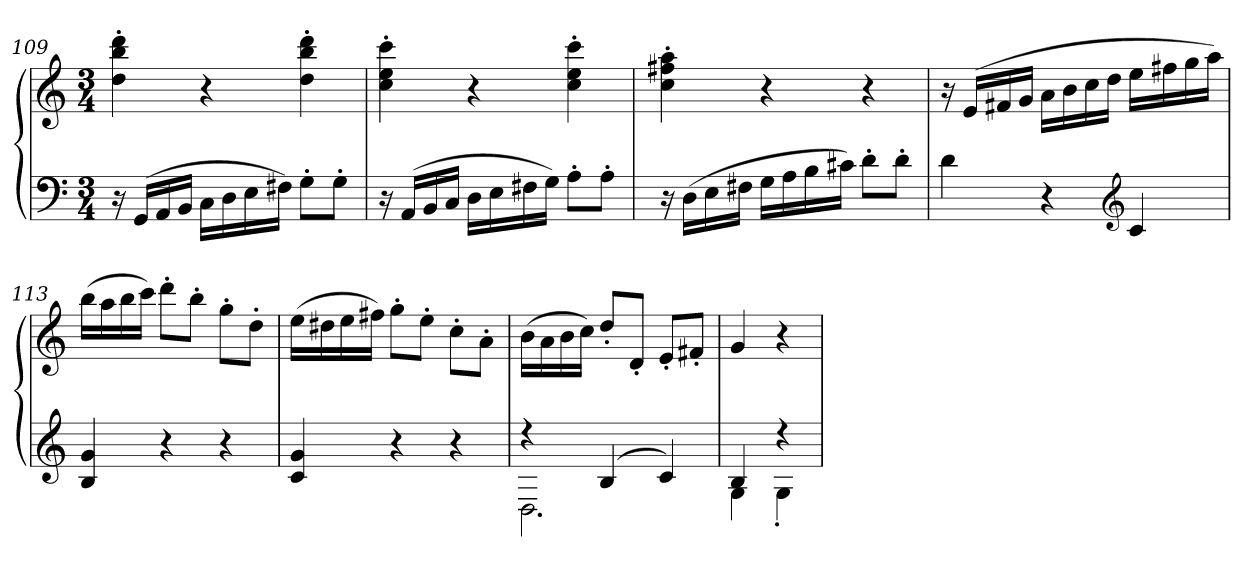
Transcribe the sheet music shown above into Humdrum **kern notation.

**kern	**kern
*part1	*part1
*staff2	*staff1
*clefF4	*clefG2
*k[]	*k[]
*C:	*C:
*M3/4	*M3/4
=109	=109
16r	4dd' 4bb' 4ddd'
(16GGLL	.
16AA	.
16BBJJ	.
16CLL	4r
16D	.
16E	.
16F#XJJ)	.
8G'L	4dd' 4bb' 4ddd'
8G'J	.
=110	=110
16r	4cc' 4ee' 4ccc'
(16AALL	.
16BB	.
16CJJ	.
16DLL	4r
16E	.
16F#X	.
16GJJ)	.
8A'L	4cc' 4ee' 4ccc'
8A'J	.
=111	=111
16r	4cc' 4ff#X' 4aa'
(16DLL	.
16E	.
16F#XJJ	.
16GLL	4r
16A	.
16B	.
16c#XJJ)	.
8d'L	4r
8d'J	.
=112	=112
4d	16r
.	(16eLL
.	16f#X
.	16gJJ
4r	16aLL
.	16b
.	16cc
.	16ddJJ
*clefG2	*
4c	16eeLL
.	16ff#X
.	16gg
.	16aaJJ)
=113	=113
4B 4g	(16bbLL
.	16aa
.	16bb
.	16cccJJ)
4r	8ddd'L
.	8bb'J
4r	8gg'L
.	8dd'J
=114	=114
4c 4g	(16eeLL
.	16dd#X
.	16ee
.	16ff#XJJ)
4r	8gg'L
.	8ee'J
4r	8cc'L
.	8a'J
=115	=115
*^	*
4r	2.D	(16bLL
.	.	16a
.	.	16b
.	.	16ccJJ)
(4B	.	8dd'L
.	.	8d'J
4c)	.	8e'L
.	.	8f#X'J
=116	=116	=116
4B	4G	4g
4r	4G'	4r
*v	*v	*
=	=
*-	*-
